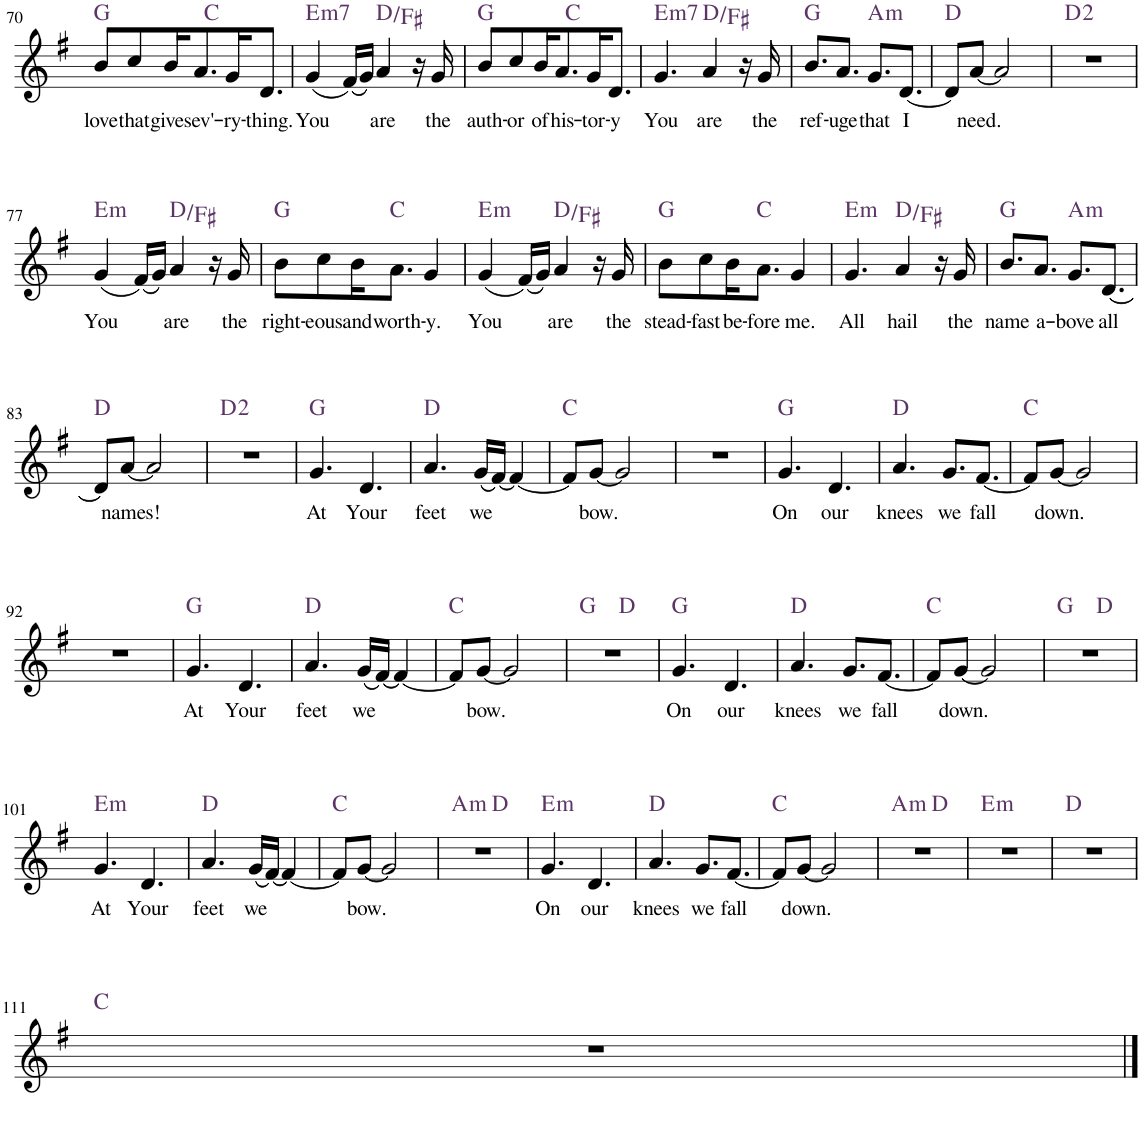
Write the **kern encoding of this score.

**kern	**text	**harte
*part1	*part1	*part1
*staff1	*staff1	*
*I"Piano	*	*
*I'Pno.	*	*
!!LO:PB:g=z
*clefG2	*	*
*k[f#]	*	*
*M6/8	*	*
=70	=70	=70
!	!LO:LY:b	!
*^	*	*
8b/L	4.ryy	love	G:maj
!	!	!LO:LY:b	!
8cc/	.	that	.
!	!	!LO:LY:b	!
16b/K	.	gives	.
!	!	!LO:LY:b	!
8.a/	.	ev'-	.
.	4.ryy	.	C:maj
!	!	!LO:LY:b	!
16g/K	.	-ry-	.
!	!	!LO:LY:b	!
8.d/J	.	-thing.	.
=71	=71	=71	=71
!	!	!LO:LY:b	!LO:H:kt=m7
*v	*v	*	*
(4g/	You	E:min7
(16f#/LL)	.	.
16g/JJ)	.	.
!	!LO:LY:b	!
4a/	are	D:maj/3
16r	.	.
!	!LO:LY:b	!
16g/	the	.
=72	=72	=72
!	!LO:LY:b	!
*^	*	*
8b/L	4.ryy	auth-	G:maj
!	!	!LO:LY:b	!
8cc/	.	-or	.
!	!	!LO:LY:b	!
16b/K	.	of	.
!	!	!LO:LY:b	!
8.a/	.	his-	.
.	4.ryy	.	C:maj
!	!	!LO:LY:b	!
16g/K	.	-tor-	.
!	!	!LO:LY:b	!
8.d/J	.	-y	.
=73	=73	=73	=73
!	!	!LO:LY:b	!LO:H:kt=m7
*v	*v	*	*
4.g/	You	E:min7
!	!LO:LY:b	!
4a/	are	D:maj/3
16r	.	.
!	!LO:LY:b	!
16g/	the	.
=74	=74	=74
!	!LO:LY:b	!
8.b/L	ref-	G:maj
!	!LO:LY:b	!
8.a/J	-uge	.
!	!LO:LY:b	!LO:H:kt=m
8.g/L	that	A:min
!	!LO:LY:b	!
[8.d/J	I	.
=75	=75	=75
8d/L]	.	D:maj
!	!LO:LY:b	!
[8a/J	need.	.
2a/]	.	.
=76	=76	=76
2.r	.	D:maj(2)
!!LO:LB:g=z
=77	=77	=77
!	!LO:LY:b	!LO:H:kt=m
(4g/	You	E:min
(16f#/LL)	.	.
16g/JJ)	.	.
!	!LO:LY:b	!
4a/	are	D:maj/3
16r	.	.
!	!LO:LY:b	!
16g/	the	.
=78	=78	=78
!	!LO:LY:b	!
8b\L	right-	G:maj
!	!LO:LY:b	!
8cc\	-eous	.
!	!LO:LY:b	!
16b\K	and	.
!	!LO:LY:b	!
8.a\J	worth-	C:maj
!	!LO:LY:b	!
4g/	-y.	.
=79	=79	=79
!	!LO:LY:b	!LO:H:kt=m
(4g/	You	E:min
(16f#/LL)	.	.
16g/JJ)	.	.
!	!LO:LY:b	!
4a/	are	D:maj/3
16r	.	.
!	!LO:LY:b	!
16g/	the	.
=80	=80	=80
!	!LO:LY:b	!
8b\L	stead-	G:maj
!	!LO:LY:b	!
8cc\	-fast	.
!	!LO:LY:b	!
16b\K	be-	.
!	!LO:LY:b	!
8.a\J	-fore	C:maj
!	!LO:LY:b	!
4g/	me.	.
=81	=81	=81
!	!LO:LY:b	!LO:H:kt=m
4.g/	All	E:min
!	!LO:LY:b	!
4a/	hail	D:maj/3
16r	.	.
!	!LO:LY:b	!
16g/	the	.
=82	=82	=82
!	!LO:LY:b	!
8.b/L	name	G:maj
!	!LO:LY:b	!
8.a/J	a-	.
!	!LO:LY:b	!LO:H:kt=m
8.g/L	-bove	A:min
!	!LO:LY:b	!
[8.d/J	all	.
!!LO:LB:g=z
=83	=83	=83
8d/L]	.	D:maj
!	!LO:LY:b	!
[8a/J	names!	.
2a/]	.	.
=84	=84	=84
2.r	.	D:maj(2)
=85	=85	=85
!	!LO:LY:b	!
4.g/	At	G:maj
!	!LO:LY:b	!
4.d/	Your	.
=86	=86	=86
!	!LO:LY:b	!
4.a/	feet	D:maj
!	!LO:LY:b	!
(16g/LL	we	.
[16f#/JJ)	.	.
4f#/_	.	.
=87	=87	=87
8f#/L]	.	C:maj
!	!LO:LY:b	!
[8g/J	bow.	.
2g/]	.	.
=88	=88	=88
2.r	.	.
=89	=89	=89
!	!LO:LY:b	!
4.g/	On	G:maj
!	!LO:LY:b	!
4.d/	our	.
=90	=90	=90
!	!LO:LY:b	!
4.a/	knees	D:maj
!	!LO:LY:b	!
8.g/L	we	.
!	!LO:LY:b	!
[8.f#/J	fall	.
=91	=91	=91
8f#/L]	.	C:maj
!	!LO:LY:b	!
[8g/J	down.	.
2g/]	.	.
!!LO:LB:g=z
=92	=92	=92
2.r	.	.
=93	=93	=93
!	!LO:LY:b	!
4.g/	At	G:maj
!	!LO:LY:b	!
4.d/	Your	.
=94	=94	=94
!	!LO:LY:b	!
4.a/	feet	D:maj
!	!LO:LY:b	!
(16g/LL	we	.
[16f#/JJ)	.	.
4f#/_	.	.
=95	=95	=95
8f#/L]	.	C:maj
!	!LO:LY:b	!
[8g/J	bow.	.
2g/]	.	.
=96	=96	=96
*^	*	*
2.r	4.ryy	.	G:maj
.	4.ryy	.	D:maj
=97	=97	=97	=97
!	!	!LO:LY:b	!
*v	*v	*	*
4.g/	On	G:maj
!	!LO:LY:b	!
4.d/	our	.
=98	=98	=98
!	!LO:LY:b	!
4.a/	knees	D:maj
!	!LO:LY:b	!
8.g/L	we	.
!	!LO:LY:b	!
[8.f#/J	fall	.
=99	=99	=99
8f#/L]	.	C:maj
!	!LO:LY:b	!
[8g/J	down.	.
2g/]	.	.
=100	=100	=100
*^	*	*
2.r	4.ryy	.	G:maj
.	4.ryy	.	D:maj
!!LO:LB:g=z	!!
=101	=101	=101	=101
!	!	!LO:LY:b	!LO:H:kt=m
*v	*v	*	*
4.g/	At	E:min
!	!LO:LY:b	!
4.d/	Your	.
=102	=102	=102
!	!LO:LY:b	!
4.a/	feet	D:maj
!	!LO:LY:b	!
(16g/LL	we	.
[16f#/JJ)	.	.
4f#/_	.	.
=103	=103	=103
8f#/L]	.	C:maj
!	!LO:LY:b	!
[8g/J	bow.	.
2g/]	.	.
=104	=104	=104
!	!	!LO:H:kt=m
*^	*	*
2.r	4.ryy	.	A:min
.	4.ryy	.	D:maj
=105	=105	=105	=105
!	!	!LO:LY:b	!LO:H:kt=m
*v	*v	*	*
4.g/	On	E:min
!	!LO:LY:b	!
4.d/	our	.
=106	=106	=106
!	!LO:LY:b	!
4.a/	knees	D:maj
!	!LO:LY:b	!
8.g/L	we	.
!	!LO:LY:b	!
[8.f#/J	fall	.
=107	=107	=107
8f#/L]	.	C:maj
!	!LO:LY:b	!
[8g/J	down.	.
2g/]	.	.
=108	=108	=108
!	!	!LO:H:kt=m
*^	*	*
2.r	4.ryy	.	A:min
.	4.ryy	.	D:maj
=109	=109	=109	=109
!	!	!	!LO:H:kt=m
*v	*v	*	*
2.r	.	E:min
=110	=110	=110
2.r	.	D:maj
!!LO:LB:g=z
=111	=111	=111
2.r	.	C:maj
==	==	==
*-	*-	*-
